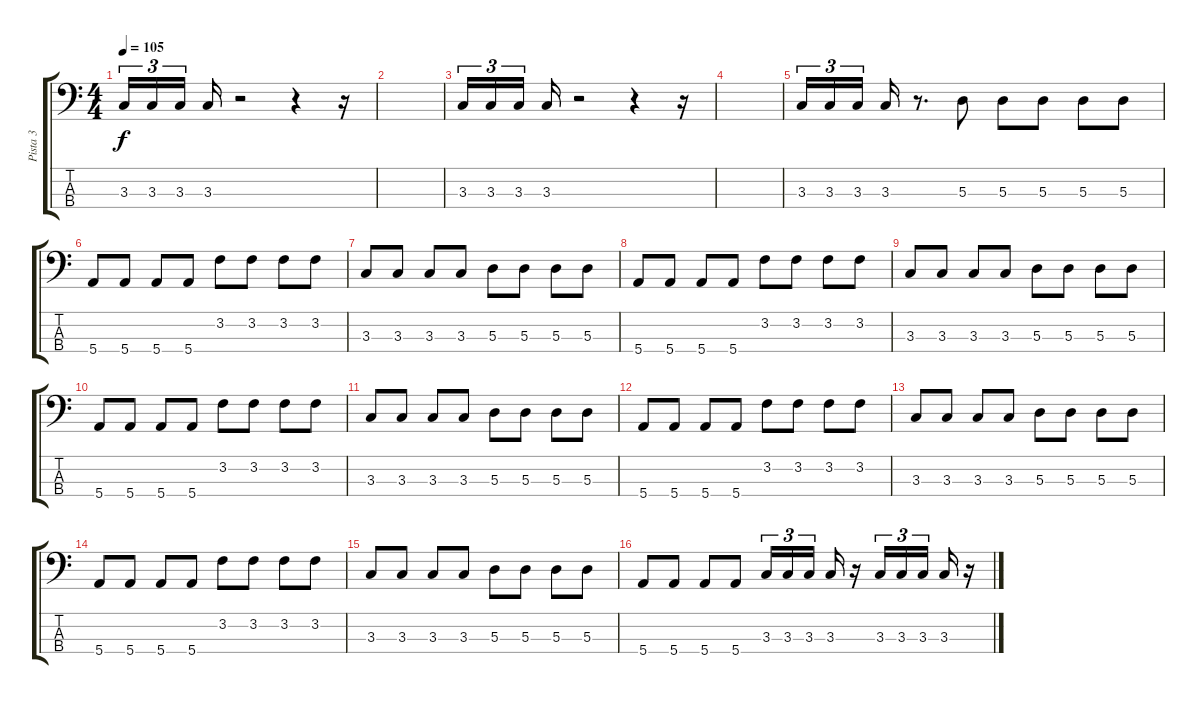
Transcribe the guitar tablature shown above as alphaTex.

\track ("Pista 3" "Pista 3") {instrument slapbass1}
\staff {score tabs}
\tuning (G2 D2 A1 E1) {hide}
\ts (4 4)
\tempo 105
\clef f4
\ks c
3.3.16{tu (3 2) dy f instrument slapbass1} 3.3.16{tu (3 2)} 3.3.16{tu (3 2)} 3.3.16 r.2 r.4 r.16 |
|
3.3.16{tu (3 2)} 3.3.16{tu (3 2)} 3.3.16{tu (3 2)} 3.3.16 r.2 r.4 r.16 |
|
3.3.16{tu (3 2)} 3.3.16{tu (3 2)} 3.3.16{tu (3 2)} 3.3.16 r.8{d} 5.3.8 5.3.8 5.3.8 5.3.8 5.3.8 |
5.4.8 5.4.8 5.4.8 5.4.8 3.2.8 3.2.8 3.2.8 3.2.8 |
3.3.8 3.3.8 3.3.8 3.3.8 5.3.8 5.3.8 5.3.8 5.3.8 |
5.4.8 5.4.8 5.4.8 5.4.8 3.2.8 3.2.8 3.2.8 3.2.8 |
3.3.8 3.3.8 3.3.8 3.3.8 5.3.8 5.3.8 5.3.8 5.3.8 |
5.4.8 5.4.8 5.4.8 5.4.8 3.2.8 3.2.8 3.2.8 3.2.8 |
3.3.8 3.3.8 3.3.8 3.3.8 5.3.8 5.3.8 5.3.8 5.3.8 |
5.4.8 5.4.8 5.4.8 5.4.8 3.2.8 3.2.8 3.2.8 3.2.8 |
3.3.8 3.3.8 3.3.8 3.3.8 5.3.8 5.3.8 5.3.8 5.3.8 |
5.4.8 5.4.8 5.4.8 5.4.8 3.2.8 3.2.8 3.2.8 3.2.8 |
3.3.8 3.3.8 3.3.8 3.3.8 5.3.8 5.3.8 5.3.8 5.3.8 |
5.4.8 5.4.8 5.4.8 5.4.8 3.3.16{tu (3 2)} 3.3.16{tu (3 2)} 3.3.16{tu (3 2)} 3.3.16 r.16 3.3.16{tu (3 2)} 3.3.16{tu (3 2)} 3.3.16{tu (3 2)} 3.3.16 r.16
